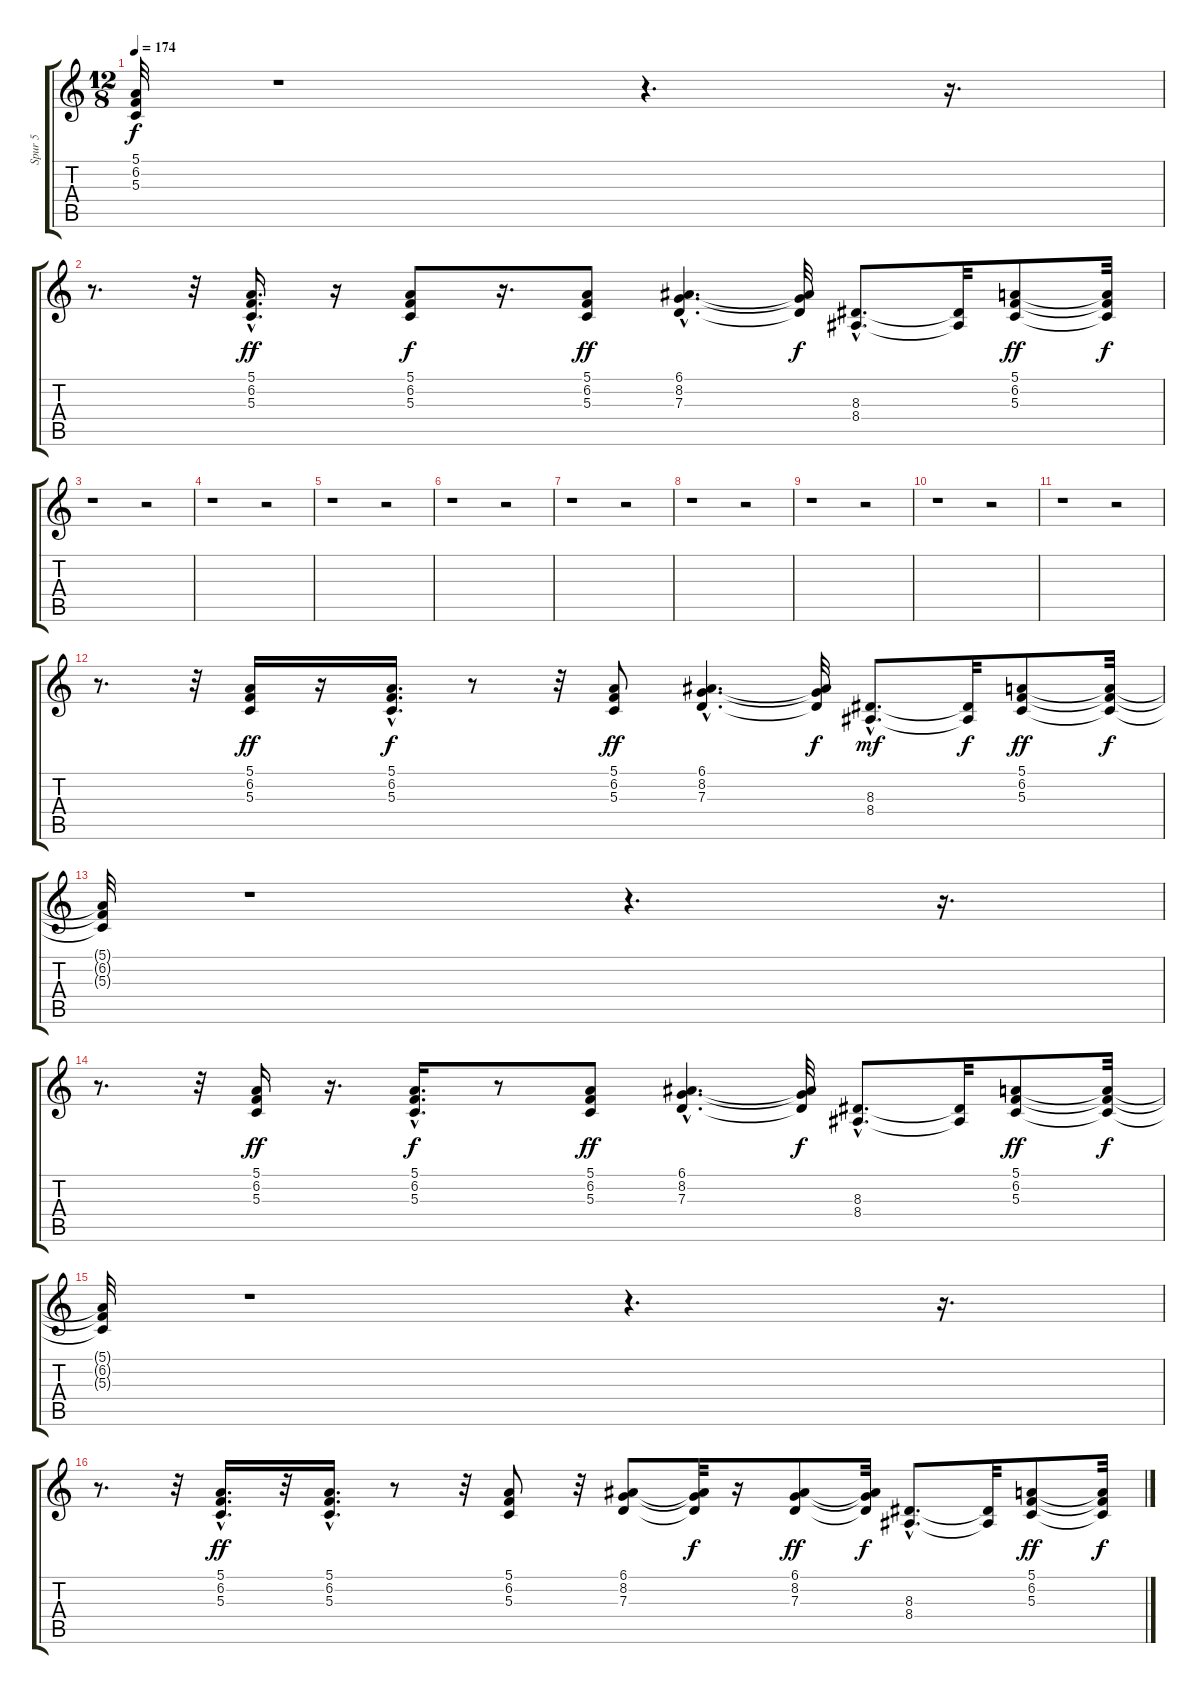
\track ("Spur 5" "Spur 5") {instrument synthvoice}
\staff {score tabs}
\tuning (E4 B3 G3 D3 A2 E2) {hide}
\ts (12 8)
\tempo 174
\clef g2
\ks c
(5.1{t} 6.2{t} 5.3{t}).32{dy f} r.1 r.4{d} r.16{d} |
r.8{d} r.32 (5.1{hac} 6.2{hac} 5.3{hac}).16{d dy ff} r.16 (5.1 6.2 5.3).8{dy f} r.16{d} (5.1 6.2 5.3).8{dy ff} (6.1{hac} 8.2{hac} 7.3{hac}).4{d} (6.1{t} 8.2{t} 7.3{t}).32{dy f} (8.3{hac} 8.4{hac}).8{d} (8.3{t} 8.4{t}).32 (5.1 6.2 5.3).8{dy ff} (5.1{t} 6.2{t} 5.3{t}).32{dy f} |
r.1 r.2 |
r.1 r.2 |
r.1 r.2 |
r.1 r.2 |
r.1 r.2 |
r.1 r.2 |
r.1 r.2 |
r.1 r.2 |
r.1 r.2 |
r.8{d} r.32 (5.1 6.2 5.3).16{dy ff} r.16 (5.1{hac} 6.2{hac} 5.3{hac}).16{d dy f} r.8 r.32 (5.1 6.2 5.3).8{dy ff} (6.1{hac} 8.2{hac} 7.3{hac}).4{d} (6.1{t} 8.2{t} 7.3{t}).32{dy f} (8.3{hac} 8.4{hac}).8{d dy mf} (8.3{t} 8.4{t}).32{dy f} (5.1 6.2 5.3).8{dy ff} (5.1{t} 6.2{t} 5.3{t}).32{dy f} |
(5.1{t} 6.2{t} 5.3{t}).32 r.1 r.4{d} r.16{d} |
r.8{d} r.32 (5.1 6.2 5.3).16{dy ff} r.16{d} (5.1{hac} 6.2{hac} 5.3{hac}).16{d dy f} r.8 (5.1 6.2 5.3).8{dy ff} (6.1{hac} 8.2{hac} 7.3{hac}).4{d} (6.1{t} 8.2{t} 7.3{t}).32{dy f} (8.3{hac} 8.4{hac}).8{d} (8.3{t} 8.4{t}).32 (5.1 6.2 5.3).8{dy ff} (5.1{t} 6.2{t} 5.3{t}).32{dy f} |
(5.1{t} 6.2{t} 5.3{t}).32 r.1 r.4{d} r.16{d} |
r.8{d} r.32 (5.1{hac} 6.2{hac} 5.3{hac}).16{d dy ff} r.32 (5.1{hac} 6.2{hac} 5.3{hac}).16{d} r.8 r.32 (5.1 6.2 5.3).8 r.32 (6.1 8.2 7.3).8 (6.1{t} 8.2{t} 7.3{t}).32{dy f} r.16 (6.1 8.2 7.3).8{dy ff} (6.1{t} 8.2{t} 7.3{t}).32{dy f} (8.3{hac} 8.4{hac}).8{d} (8.3{t} 8.4{t}).32 (5.1 6.2 5.3).8{dy ff} (5.1{t} 6.2{t} 5.3{t}).32{dy f}
